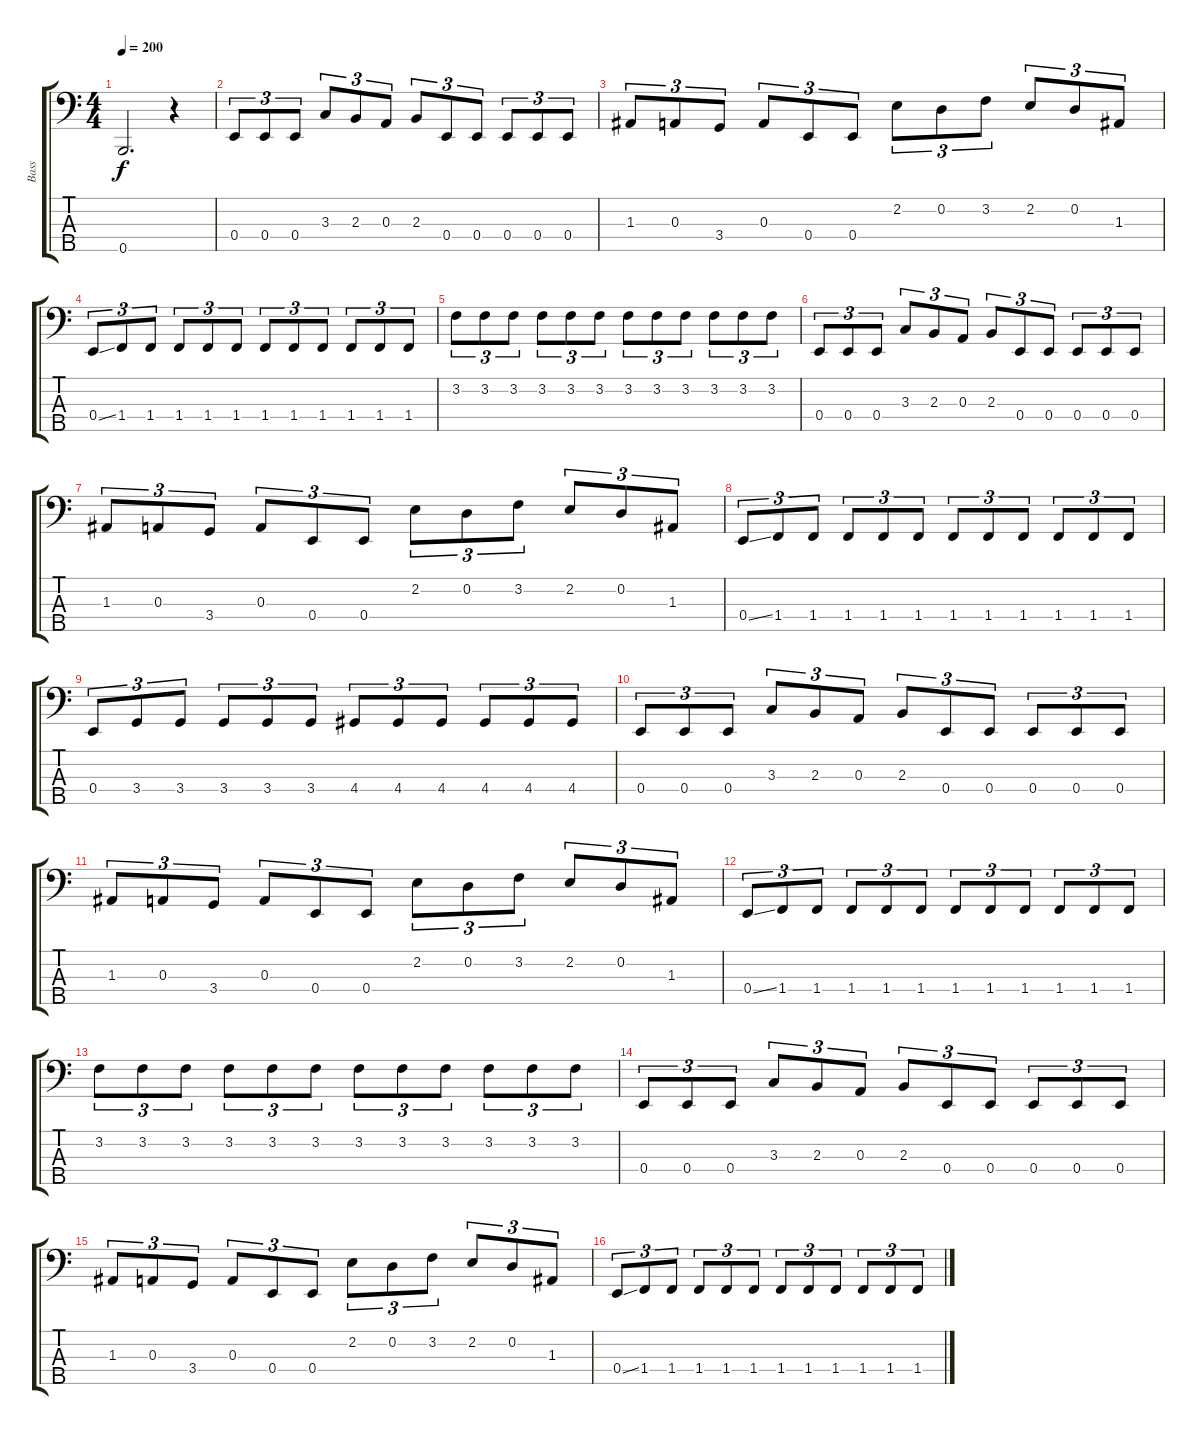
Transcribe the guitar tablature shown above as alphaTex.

\track ("Bass" "Bass") {instrument electricbasspick}
\staff {score tabs}
\tuning (G2 D2 A1 E1 B0) {hide}
\ts (4 4)
\tempo 200
\clef f4
\ks c
0.5{t}.2{d dy f} r.4 |
0.4.8{tu (3 2)} 0.4.8{tu (3 2)} 0.4.8{tu (3 2)} 3.3.8{tu (3 2)} 2.3.8{tu (3 2)} 0.3.8{tu (3 2)} 2.3.8{tu (3 2)} 0.4.8{tu (3 2)} 0.4.8{tu (3 2)} 0.4.8{tu (3 2)} 0.4.8{tu (3 2)} 0.4.8{tu (3 2)} |
1.3.8{tu (3 2)} 0.3.8{tu (3 2)} 3.4.8{tu (3 2)} 0.3.8{tu (3 2)} 0.4.8{tu (3 2)} 0.4.8{tu (3 2)} 2.2.8{tu (3 2)} 0.2.8{tu (3 2)} 3.2.8{tu (3 2)} 2.2.8{tu (3 2)} 0.2.8{tu (3 2)} 1.3.8{tu (3 2)} |
0.4{ss}.8{tu (3 2)} 1.4.8{tu (3 2)} 1.4.8{tu (3 2)} 1.4.8{tu (3 2)} 1.4.8{tu (3 2)} 1.4.8{tu (3 2)} 1.4.8{tu (3 2)} 1.4.8{tu (3 2)} 1.4.8{tu (3 2)} 1.4.8{tu (3 2)} 1.4.8{tu (3 2)} 1.4.8{tu (3 2)} |
3.2.8{tu (3 2)} 3.2.8{tu (3 2)} 3.2.8{tu (3 2)} 3.2.8{tu (3 2)} 3.2.8{tu (3 2)} 3.2.8{tu (3 2)} 3.2.8{tu (3 2)} 3.2.8{tu (3 2)} 3.2.8{tu (3 2)} 3.2.8{tu (3 2)} 3.2.8{tu (3 2)} 3.2.8{tu (3 2)} |
0.4.8{tu (3 2)} 0.4.8{tu (3 2)} 0.4.8{tu (3 2)} 3.3.8{tu (3 2)} 2.3.8{tu (3 2)} 0.3.8{tu (3 2)} 2.3.8{tu (3 2)} 0.4.8{tu (3 2)} 0.4.8{tu (3 2)} 0.4.8{tu (3 2)} 0.4.8{tu (3 2)} 0.4.8{tu (3 2)} |
1.3.8{tu (3 2)} 0.3.8{tu (3 2)} 3.4.8{tu (3 2)} 0.3.8{tu (3 2)} 0.4.8{tu (3 2)} 0.4.8{tu (3 2)} 2.2.8{tu (3 2)} 0.2.8{tu (3 2)} 3.2.8{tu (3 2)} 2.2.8{tu (3 2)} 0.2.8{tu (3 2)} 1.3.8{tu (3 2)} |
0.4{ss}.8{tu (3 2)} 1.4.8{tu (3 2)} 1.4.8{tu (3 2)} 1.4.8{tu (3 2)} 1.4.8{tu (3 2)} 1.4.8{tu (3 2)} 1.4.8{tu (3 2)} 1.4.8{tu (3 2)} 1.4.8{tu (3 2)} 1.4.8{tu (3 2)} 1.4.8{tu (3 2)} 1.4.8{tu (3 2)} |
0.4.8{tu (3 2)} 3.4.8{tu (3 2)} 3.4.8{tu (3 2)} 3.4.8{tu (3 2)} 3.4.8{tu (3 2)} 3.4.8{tu (3 2)} 4.4.8{tu (3 2)} 4.4.8{tu (3 2)} 4.4.8{tu (3 2)} 4.4.8{tu (3 2)} 4.4.8{tu (3 2)} 4.4.8{tu (3 2)} |
0.4.8{tu (3 2)} 0.4.8{tu (3 2)} 0.4.8{tu (3 2)} 3.3.8{tu (3 2)} 2.3.8{tu (3 2)} 0.3.8{tu (3 2)} 2.3.8{tu (3 2)} 0.4.8{tu (3 2)} 0.4.8{tu (3 2)} 0.4.8{tu (3 2)} 0.4.8{tu (3 2)} 0.4.8{tu (3 2)} |
1.3.8{tu (3 2)} 0.3.8{tu (3 2)} 3.4.8{tu (3 2)} 0.3.8{tu (3 2)} 0.4.8{tu (3 2)} 0.4.8{tu (3 2)} 2.2.8{tu (3 2)} 0.2.8{tu (3 2)} 3.2.8{tu (3 2)} 2.2.8{tu (3 2)} 0.2.8{tu (3 2)} 1.3.8{tu (3 2)} |
0.4{ss}.8{tu (3 2)} 1.4.8{tu (3 2)} 1.4.8{tu (3 2)} 1.4.8{tu (3 2)} 1.4.8{tu (3 2)} 1.4.8{tu (3 2)} 1.4.8{tu (3 2)} 1.4.8{tu (3 2)} 1.4.8{tu (3 2)} 1.4.8{tu (3 2)} 1.4.8{tu (3 2)} 1.4.8{tu (3 2)} |
3.2.8{tu (3 2)} 3.2.8{tu (3 2)} 3.2.8{tu (3 2)} 3.2.8{tu (3 2)} 3.2.8{tu (3 2)} 3.2.8{tu (3 2)} 3.2.8{tu (3 2)} 3.2.8{tu (3 2)} 3.2.8{tu (3 2)} 3.2.8{tu (3 2)} 3.2.8{tu (3 2)} 3.2.8{tu (3 2)} |
0.4.8{tu (3 2)} 0.4.8{tu (3 2)} 0.4.8{tu (3 2)} 3.3.8{tu (3 2)} 2.3.8{tu (3 2)} 0.3.8{tu (3 2)} 2.3.8{tu (3 2)} 0.4.8{tu (3 2)} 0.4.8{tu (3 2)} 0.4.8{tu (3 2)} 0.4.8{tu (3 2)} 0.4.8{tu (3 2)} |
1.3.8{tu (3 2)} 0.3.8{tu (3 2)} 3.4.8{tu (3 2)} 0.3.8{tu (3 2)} 0.4.8{tu (3 2)} 0.4.8{tu (3 2)} 2.2.8{tu (3 2)} 0.2.8{tu (3 2)} 3.2.8{tu (3 2)} 2.2.8{tu (3 2)} 0.2.8{tu (3 2)} 1.3.8{tu (3 2)} |
0.4{ss}.8{tu (3 2)} 1.4.8{tu (3 2)} 1.4.8{tu (3 2)} 1.4.8{tu (3 2)} 1.4.8{tu (3 2)} 1.4.8{tu (3 2)} 1.4.8{tu (3 2)} 1.4.8{tu (3 2)} 1.4.8{tu (3 2)} 1.4.8{tu (3 2)} 1.4.8{tu (3 2)} 1.4.8{tu (3 2)}
